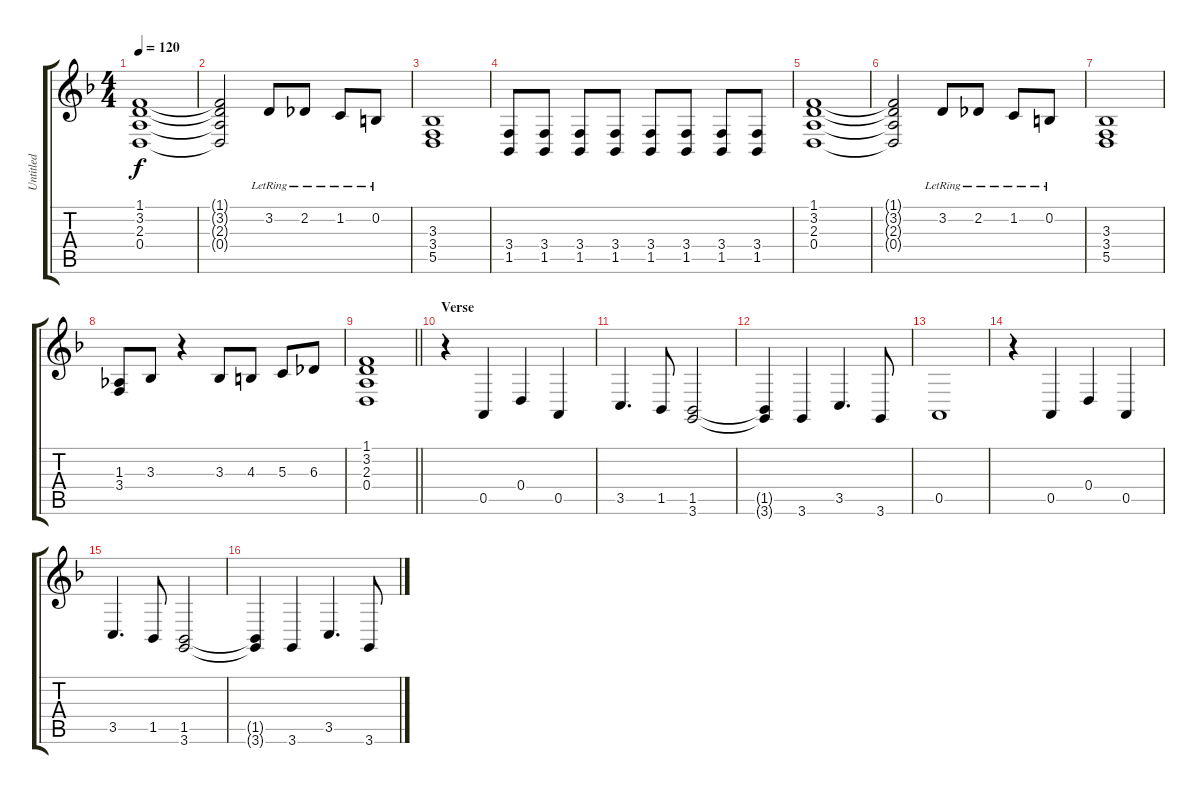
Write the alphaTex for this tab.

\track ("Untitled" "Untitled") {instrument churchorgan}
\staff {score tabs}
\tuning (E4 B3 G3 D3 A2 E2) {hide}
\ts (4 4)
\tempo 120
\clef g2
\ks f
(1.1 3.2 2.3 0.4).1{dy f instrument churchorgan} |
(1.1{t} 3.2{t} 2.3{t} 0.4{t}).2 3.2{lr}.8 2.2{lr}.8 1.2{lr}.8 0.2{lr}.8 |
(3.3 3.4 5.5).1 |
(3.4 1.5).8 (3.4 1.5).8 (3.4 1.5).8 (3.4 1.5).8 (3.4 1.5).8 (3.4 1.5).8 (3.4 1.5).8 (3.4 1.5).8 |
(1.1 3.2 2.3 0.4).1 |
(1.1{t} 3.2{t} 2.3{t} 0.4{t}).2 3.2{lr}.8 2.2{lr}.8 1.2{lr}.8 0.2{lr}.8 |
(3.3 3.4 5.5).1 |
(1.3 3.4).8 3.3.8 r.4 3.3.8 4.3.8 5.3.8 6.3.8 |
\barLineRight lightlight
(1.1 3.2 2.3 0.4).1 |
\section ("" "Verse")
r.4 0.5.4 0.4.4 0.5.4 |
3.5.4{d} 1.5.8 (1.5 3.6).2 |
(1.5{t} 3.6{t}).4 3.6.4 3.5.4{d} 3.6.8 |
0.5.1 |
r.4 0.5.4 0.4.4 0.5.4 |
3.5.4{d} 1.5.8 (1.5 3.6).2 |
(1.5{t} 3.6{t}).4 3.6.4 3.5.4{d} 3.6.8
